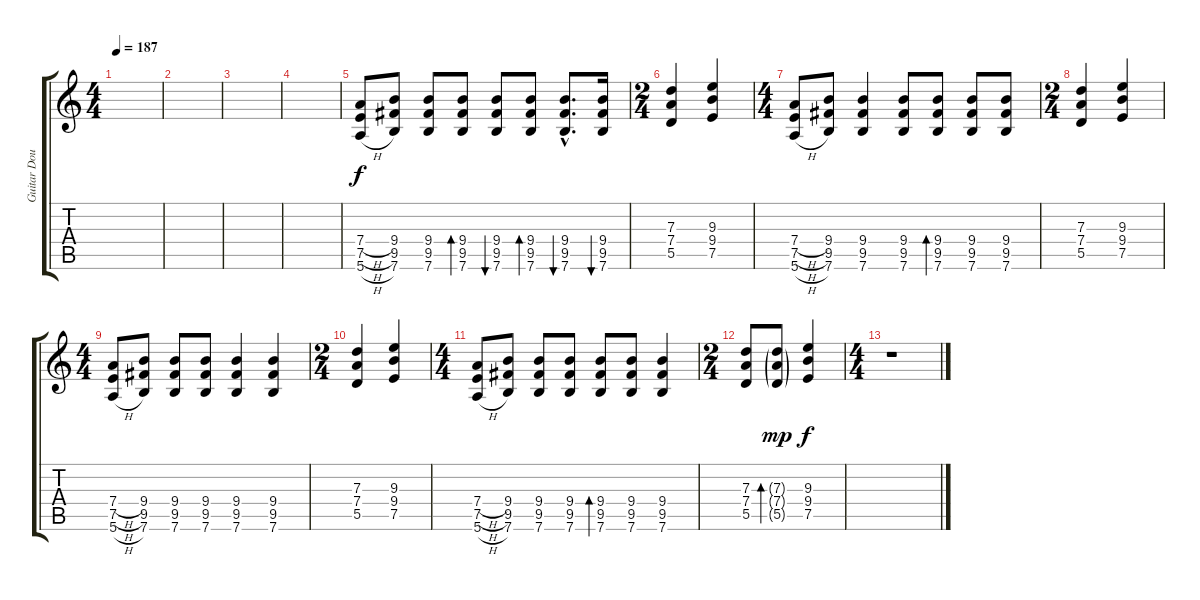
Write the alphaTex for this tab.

\track ("Guitar Double" "Guitar Dou") {instrument distortionguitar}
\staff {score tabs}
\tuning (E4 B3 G3 D3 A2 E2) {hide}
\ts (4 4)
\tempo 187
\clef g2
\ks c
|
|
|
|
(7.4{h} 7.5{h} 5.6{h}).8 (9.4 9.5 7.6).8 (9.4 9.5 7.6).8 (9.4 9.5 7.6).8{bd 120} (9.4 9.5 7.6).8{bu 240} (9.4 9.5 7.6).8{bd 240} (9.4{hac} 9.5{hac} 7.6{hac}).8{d bu 240} (9.4 9.5 7.6).16{bu 120} |
\ts (2 4)
(7.3 7.4 5.5).4 (9.3 9.4 7.5).4 |
\ts (4 4)
(7.4{h} 7.5{h} 5.6{h}).8 (9.4 9.5 7.6).8 (9.4 9.5 7.6).4 (9.4 9.5 7.6).8 (9.4 9.5 7.6).8{bd 240} (9.4 9.5 7.6).8 (9.4 9.5 7.6).8 |
\ts (2 4)
(7.3 7.4 5.5).4 (9.3 9.4 7.5).4 |
\ts (4 4)
(7.4{h} 7.5{h} 5.6{h}).8 (9.4 9.5 7.6).8 (9.4 9.5 7.6).8 (9.4 9.5 7.6).8 (9.4 9.5 7.6).4 (9.4 9.5 7.6).4 |
\ts (2 4)
(7.3 7.4 5.5).4 (9.3 9.4 7.5).4 |
\ts (4 4)
(7.4{h} 7.5{h} 5.6{h}).8 (9.4 9.5 7.6).8 (9.4 9.5 7.6).8 (9.4 9.5 7.6).8 (9.4 9.5 7.6).8{bd 240} (9.4 9.5 7.6).8 (9.4 9.5 7.6).4 |
\ts (2 4)
(7.3 7.4 5.5).8 (7.3{g} 7.4{g} 5.5{g}).8{bd 240 dy mp} (9.3 9.4 7.5).4{dy f} |
\ts (4 4)
r.1
